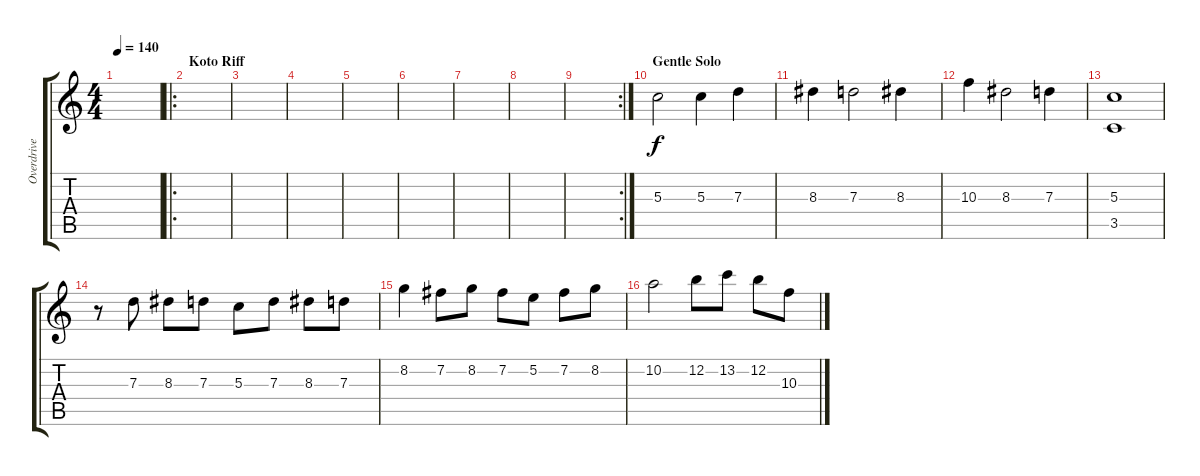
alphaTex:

\track ("Overdrive Guitar ZOLO" "Overdrive ") {instrument overdrivenguitar}
\staff {score tabs}
\tuning (E4 B3 G3 D3 A2 E2) {hide}
\ts (4 4)
\tempo 140
\clef g2
\ks c
|
\ro
\section ("" "Koto Riff")
|
|
|
|
|
|
|
\rc 2
|
\section ("" "Gentle Solo")
5.3.2 5.3.4 7.3.4 |
8.3.4 7.3.2 8.3.4 |
10.3.4 8.3.2 7.3.4 |
(5.3 3.5).1 |
r.8 7.3.8 8.3.8 7.3.8 5.3.8 7.3.8 8.3.8 7.3.8 |
8.2.4 7.2.8 8.2.8 7.2.8 5.2.8 7.2.8 8.2.8 |
10.2.2 12.2.8 13.2.8 12.2.8 10.3.8
